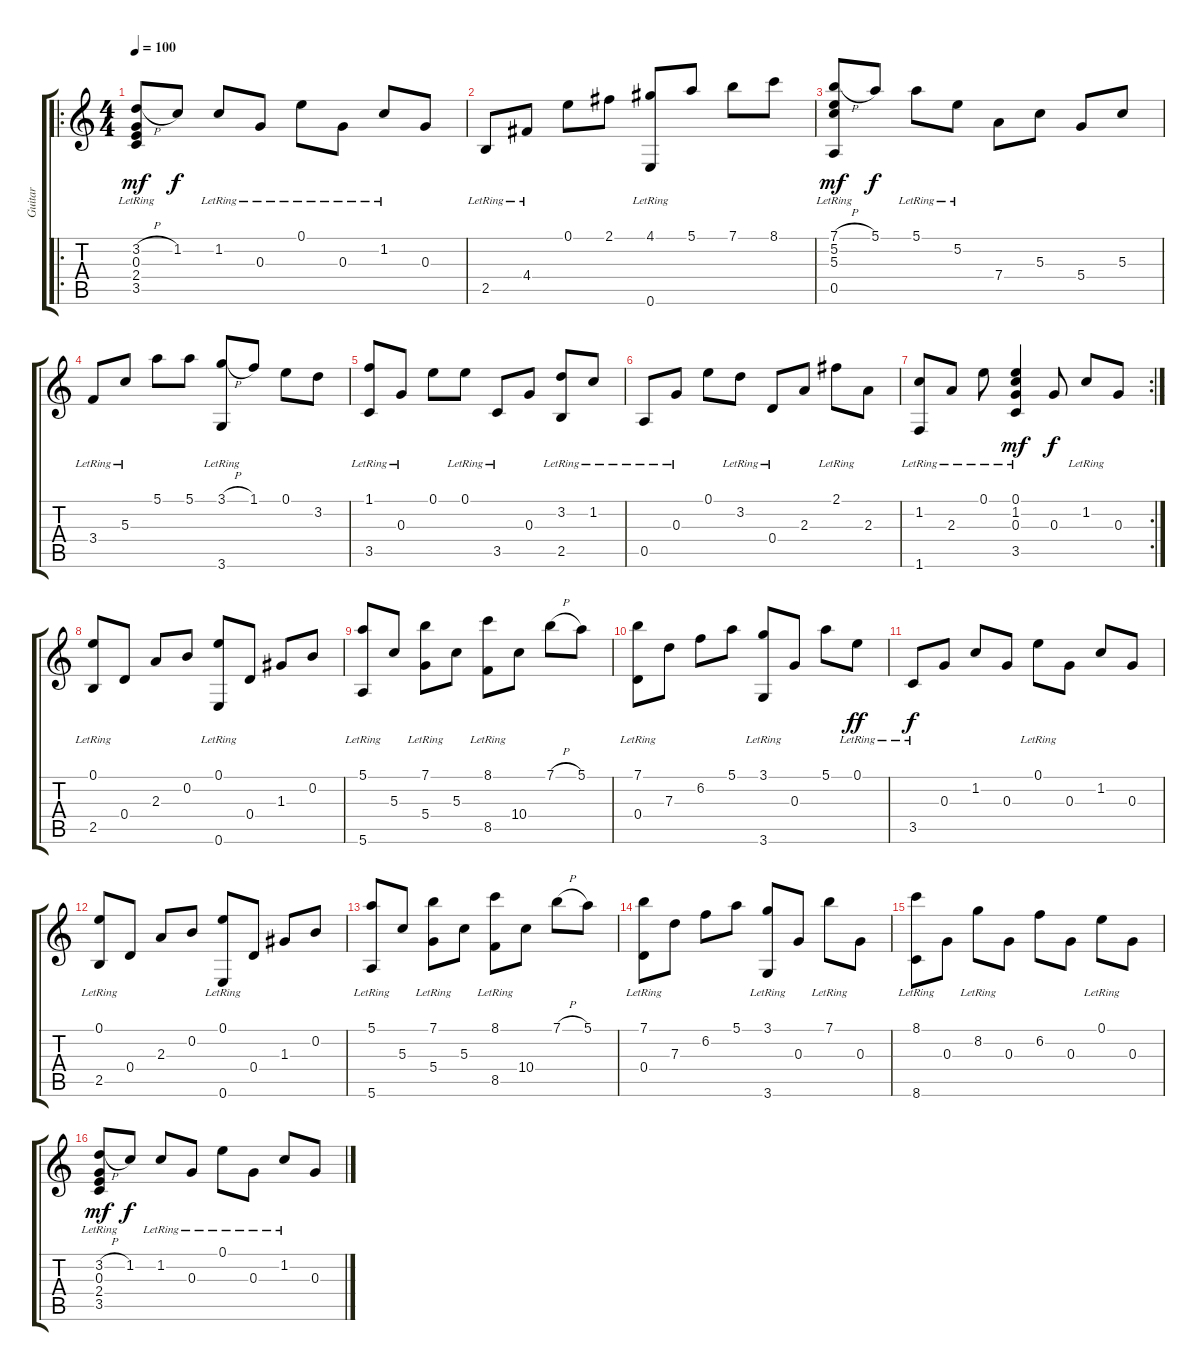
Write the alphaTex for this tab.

\track ("Guitar" "Guitar") {instrument acousticguitarnylon}
\staff {score tabs}
\tuning (E4 B3 G3 D3 A2 E2) {hide}
\ro
\ts (4 4)
\tempo 100
\clef g2
\ks c
(3.2{h} 0.3{lr} 2.4{lr} 3.5{lr}).8{dy mf instrument acousticguitarnylon} 1.2.8{dy f} 1.2{lr}.8 0.3{lr}.8 0.1{lr}.8 0.3{lr}.8 1.2{lr}.8 0.3.8 |
2.5{lr}.8 4.4{lr}.8 0.1.8 2.1.8 (4.1 0.6{lr}).8 5.1.8 7.1.8 8.1.8 |
(7.1{h} 5.2{lr} 5.3{lr} 0.5{lr}).8{dy mf} 5.1.8{dy f} 5.1{lr}.8 5.2{lr}.8 7.4.8 5.3.8 5.4.8 5.3.8 |
3.4{lr}.8 5.3{lr}.8 5.1.8 5.1.8 (3.1{h} 3.6{lr}).8 1.1.8 0.1.8 3.2.8 |
(1.1{lr} 3.5{lr}).8 0.3{lr}.8 0.1.8 0.1{lr}.8 3.5{lr}.8 0.3.8 (3.2 2.5{lr}).8 1.2{lr}.8 |
0.5{lr}.8 0.3{lr}.8 0.1.8 3.2{lr}.8 0.4{lr}.8 2.3.8 2.1{lr}.8 2.3.8 |
\rc 2
(1.2{lr} 1.6{lr}).8 2.3{lr}.8 0.1{lr}.8 (0.1{lr} 1.2 0.3 3.5{lr}).4{dy mf} 0.3.8{dy f} 1.2{lr}.8 0.3.8 |
(0.1{lr} 2.5{lr}).8 0.4.8 2.3.8 0.2.8 (0.1{lr} 0.6{lr}).8 0.4.8 1.3.8 0.2.8 |
(5.1{lr} 5.6{lr}).8 5.3.8 (7.1{lr} 5.4).8 5.3.8 (8.1{lr} 8.5{lr}).8 10.4.8 7.1{h}.8 5.1.8 |
(7.1{lr} 0.4{lr}).8 7.3.8 6.2.8 5.1.8 (3.1{lr} 3.6{lr}).8 0.3.8 5.1.8 0.1{lr}.8{dy ff} |
3.5{lr}.8{dy f} 0.3.8 1.2.8 0.3.8 0.1{lr}.8 0.3.8 1.2.8 0.3.8 |
(0.1{lr} 2.5{lr}).8 0.4.8 2.3.8 0.2.8 (0.1{lr} 0.6{lr}).8 0.4.8 1.3.8 0.2.8 |
(5.1{lr} 5.6{lr}).8 5.3.8 (7.1{lr} 5.4).8 5.3.8 (8.1{lr} 8.5{lr}).8 10.4.8 7.1{h}.8 5.1.8 |
(7.1{lr} 0.4{lr}).8 7.3.8 6.2.8 5.1.8 (3.1{lr} 3.6{lr}).8 0.3.8 7.1{lr}.8 0.3.8 |
(8.1{lr} 8.6{lr}).8 0.3.8 8.2{lr}.8 0.3.8 6.2.8 0.3.8 0.1{lr}.8 0.3.8 |
(3.2{h} 0.3{lr} 2.4{lr} 3.5{lr}).8{dy mf} 1.2.8{dy f} 1.2{lr}.8 0.3{lr}.8 0.1{lr}.8 0.3{lr}.8 1.2{lr}.8 0.3.8
